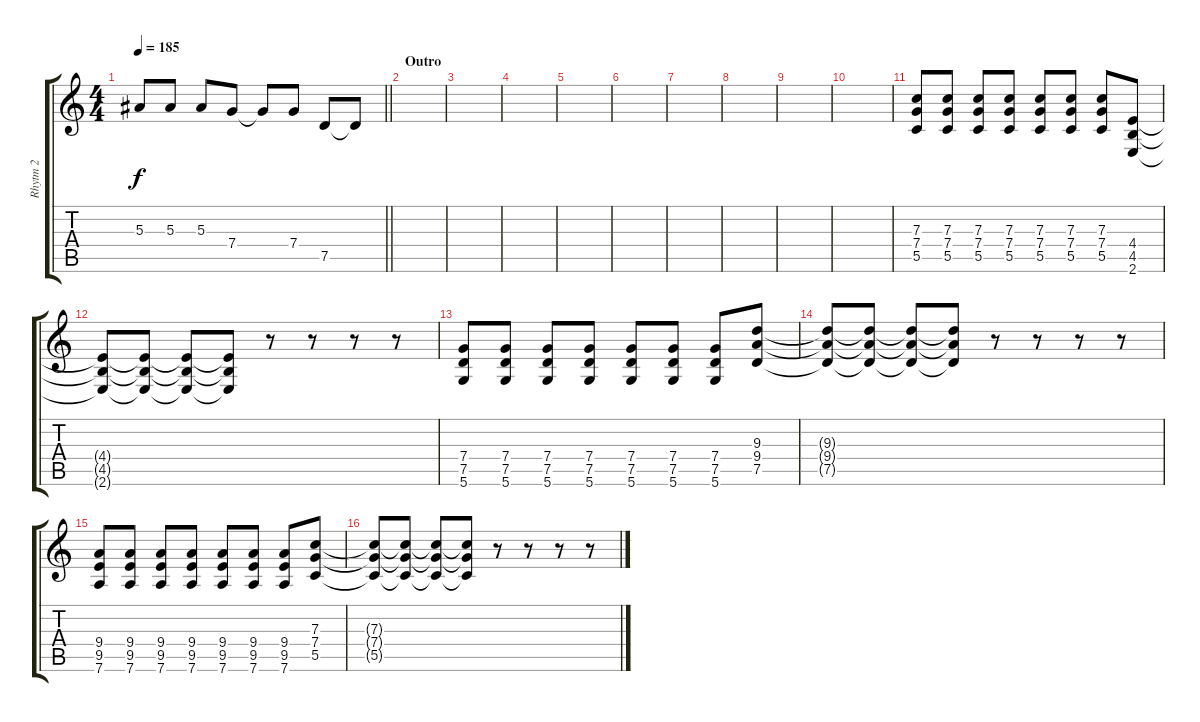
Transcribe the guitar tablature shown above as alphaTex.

\track ("Rhytm 2" "Rhytm 2") {instrument overdrivenguitar}
\staff {score tabs}
\tuning (D4 A3 F3 C3 G2 D2) {hide}
\ts (4 4)
\tempo 185
\clef g2
\barLineRight lightlight
\ks c
5.3{t}.8{dy f} 5.3.8 5.3.8 7.4.8 7.4{t}.8 7.4.8 7.5.8 7.5{t}.8 |
\section ("" "Outro")
|
|
|
|
|
|
|
|
|
(7.3 7.4 5.5).8 (7.3 7.4 5.5).8 (7.3 7.4 5.5).8 (7.3 7.4 5.5).8 (7.3 7.4 5.5).8 (7.3 7.4 5.5).8 (7.3 7.4 5.5).8 (4.4 4.5 2.6).8 |
(4.4{t} 4.5{t} 2.6{t}).8 (4.4{t} 4.5{t} 2.6{t}).8 (4.4{t} 4.5{t} 2.6{t}).8 (4.4{t} 4.5{t} 2.6{t}).8 r.8 r.8 r.8 r.8 |
(7.4 7.5 5.6).8 (7.4 7.5 5.6).8 (7.4 7.5 5.6).8 (7.4 7.5 5.6).8 (7.4 7.5 5.6).8 (7.4 7.5 5.6).8 (7.4 7.5 5.6).8 (9.3 9.4 7.5).8 |
(9.3{t} 9.4{t} 7.5{t}).8 (9.3{t} 9.4{t} 7.5{t}).8 (9.3{t} 9.4{t} 7.5{t}).8 (9.3{t} 9.4{t} 7.5{t}).8 r.8 r.8 r.8 r.8 |
(9.4 9.5 7.6).8 (9.4 9.5 7.6).8 (9.4 9.5 7.6).8 (9.4 9.5 7.6).8 (9.4 9.5 7.6).8 (9.4 9.5 7.6).8 (9.4 9.5 7.6).8 (7.3 7.4 5.5).8 |
(7.3{t} 7.4{t} 5.5{t}).8 (7.3{t} 7.4{t} 5.5{t}).8 (7.3{t} 7.4{t} 5.5{t}).8 (7.3{t} 7.4{t} 5.5{t}).8 r.8 r.8 r.8 r.8
